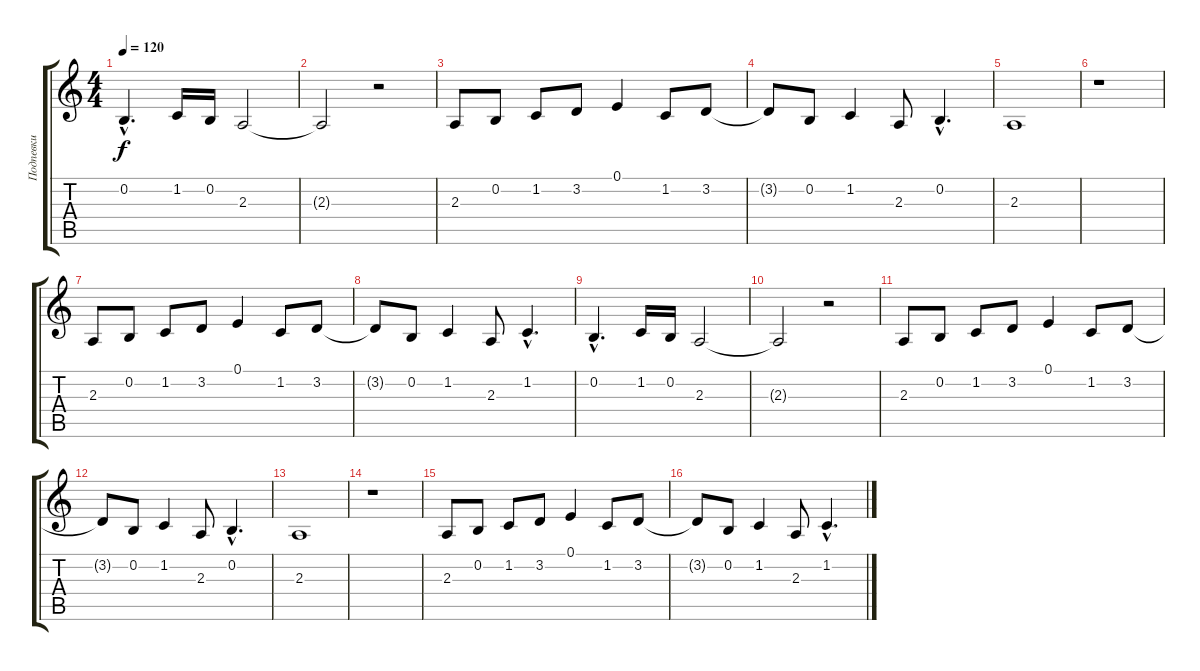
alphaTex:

\track ("Подпевки" "Подпевки") {instrument choiraahs}
\staff {score tabs}
\tuning (E4 B3 G3 D3 A2 E2) {hide}
\ts (4 4)
\tempo 120
\clef g2
\ks c
0.2{hac}.4{d dy f} 1.2.16 0.2.16 2.3.2 |
2.3{t}.2 r.2 |
2.3.8 0.2.8 1.2.8 3.2.8 0.1.4 1.2.8 3.2.8 |
3.2{t}.8 0.2.8 1.2.4 2.3.8 0.2{hac}.4{d} |
2.3.1 |
r.1 |
2.3.8 0.2.8 1.2.8 3.2.8 0.1.4 1.2.8 3.2.8 |
3.2{t}.8 0.2.8 1.2.4 2.3.8 1.2{hac}.4{d} |
0.2{hac}.4{d} 1.2.16 0.2.16 2.3.2 |
2.3{t}.2 r.2 |
2.3.8 0.2.8 1.2.8 3.2.8 0.1.4 1.2.8 3.2.8 |
3.2{t}.8 0.2.8 1.2.4 2.3.8 0.2{hac}.4{d} |
2.3.1 |
r.1 |
2.3.8{volume 15} 0.2.8 1.2.8 3.2.8 0.1.4 1.2.8 3.2.8 |
3.2{t}.8 0.2.8 1.2.4 2.3.8 1.2{hac}.4{d}
